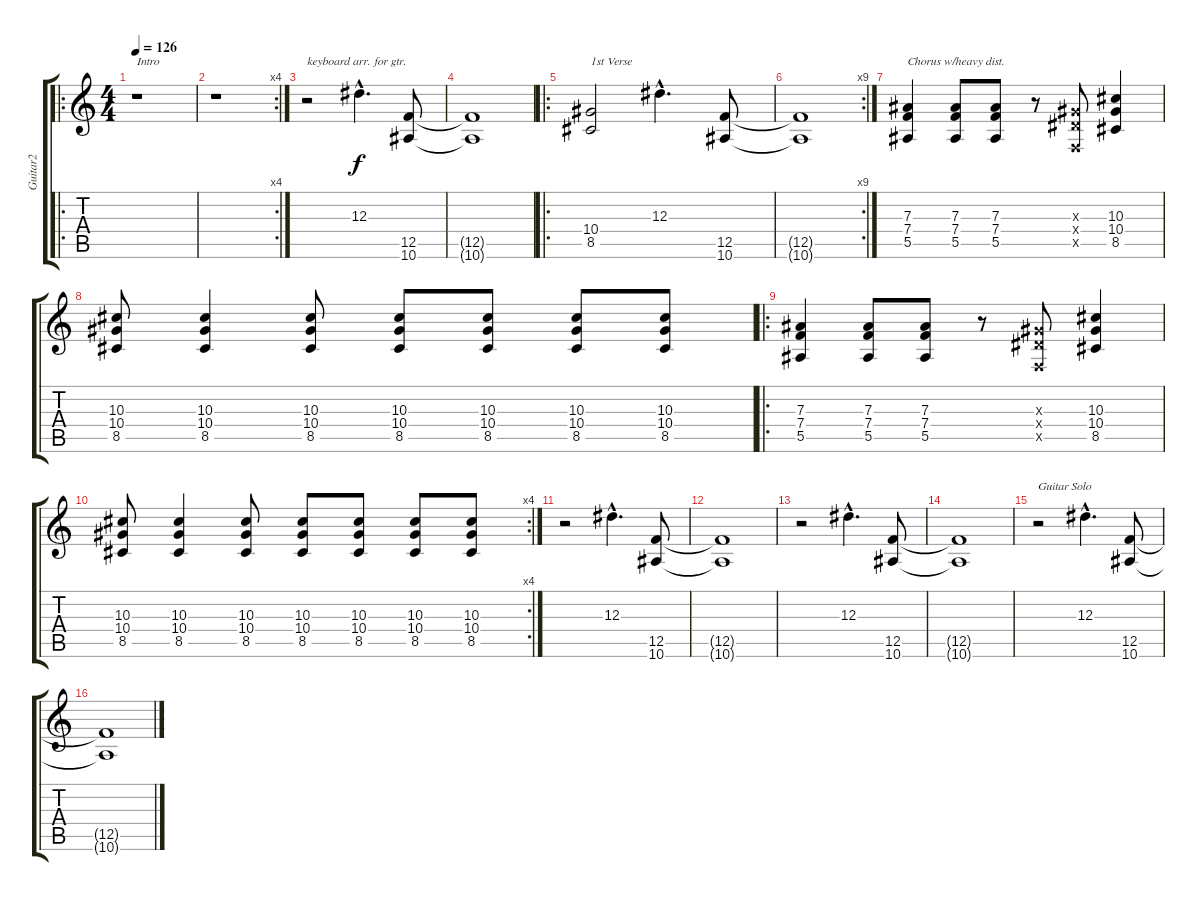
\track ("Guitar2" "Guitar2") {instrument distortionguitar}
\staff {score tabs}
\tuning (C4 G3 Eb3 Bb2 F2 C2) {hide}
\ro
\ts (4 4)
\tempo 126
\clef g2
\ks c
r.1{txt "Intro" dy f instrument distortionguitar} |
\rc 4
r.1 |
r.2{txt "keyboard arr. for gtr."} 12.3{hac}.4{d} (12.5 10.6).8 |
(12.5{t} 10.6{t}).1 |
\ro
(10.4 8.5).2{txt "1st Verse"} 12.3{hac}.4{d} (12.5 10.6).8 |
\rc 9
(12.5{t} 10.6{t}).1 |
(7.3 7.4 5.5).4{txt "Chorus w/heavy dist."} (7.3 7.4 5.5).8 (7.3 7.4 5.5).8 r.8 (0.3{x} 10.4{x} 0.5{x}).8 (10.3 10.4 8.5).4 |
(10.3 10.4 8.5).8 (10.3 10.4 8.5).4 (10.3 10.4 8.5).8 (10.3 10.4 8.5).8 (10.3 10.4 8.5).8 (10.3 10.4 8.5).8 (10.3 10.4 8.5).8 |
\ro
(7.3 7.4 5.5).4 (7.3 7.4 5.5).8 (7.3 7.4 5.5).8 r.8 (0.3{x} 10.4{x} 0.5{x}).8 (10.3 10.4 8.5).4 |
\rc 4
(10.3 10.4 8.5).8 (10.3 10.4 8.5).4 (10.3 10.4 8.5).8 (10.3 10.4 8.5).8 (10.3 10.4 8.5).8 (10.3 10.4 8.5).8 (10.3 10.4 8.5).8 |
r.2 12.3{hac}.4{d} (12.5 10.6).8 |
(12.5{t} 10.6{t}).1 |
r.2 12.3{hac}.4{d} (12.5 10.6).8 |
(12.5{t} 10.6{t}).1 |
r.2{txt "Guitar Solo"} 12.3{hac}.4{d} (12.5 10.6).8 |
(12.5{t} 10.6{t}).1
